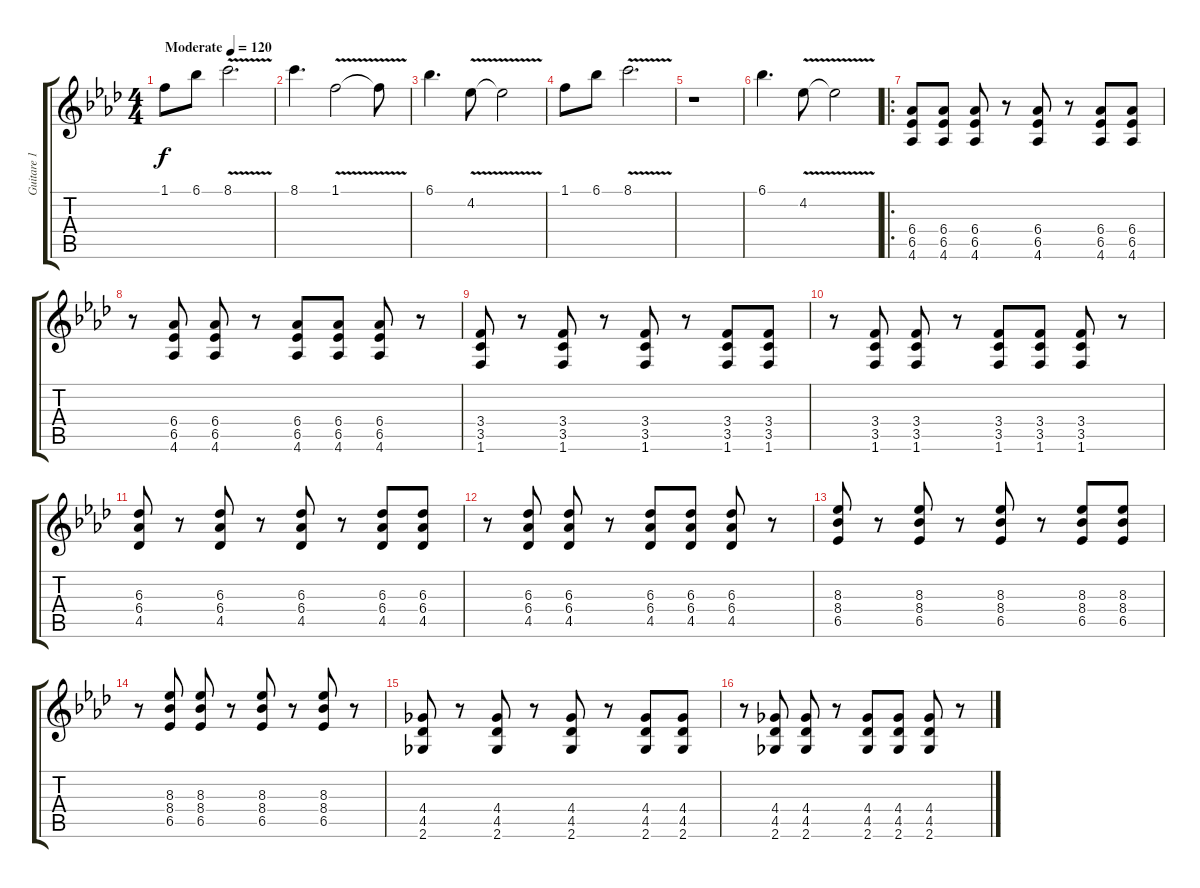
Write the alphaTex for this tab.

\track ("Guitare 1" "Guitare 1") {instrument electricguitarclean}
\staff {score tabs}
\tuning (E4 B3 G3 D3 A2 E2) {hide}
\ts (4 4)
\tempo (120 "Moderate")
\clef g2
\ks ab
1.1.8{dy f instrument electricguitarclean} 6.1.8 8.1{v}.2{d} |
8.1.4{d} 1.1{v}.2 1.1{t}.8 |
6.1.4{d} 4.2{v}.8 4.2{t}.2 |
1.1.8 6.1.8 8.1{v}.2{d} |
r.1 |
6.1.4{d} 4.2{v}.8 4.2{t}.2 |
\ro
(6.4 6.5 4.6).8 (6.4 6.5 4.6).8 (6.4 6.5 4.6).8 r.8 (6.4 6.5 4.6).8 r.8 (6.4 6.5 4.6).8 (6.4 6.5 4.6).8 |
r.8 (6.4 6.5 4.6).8 (6.4 6.5 4.6).8 r.8 (6.4 6.5 4.6).8 (6.4 6.5 4.6).8 (6.4 6.5 4.6).8 r.8 |
(3.4 3.5 1.6).8 r.8 (3.4 3.5 1.6).8 r.8 (3.4 3.5 1.6).8 r.8 (3.4 3.5 1.6).8 (3.4 3.5 1.6).8 |
r.8 (3.4 3.5 1.6).8 (3.4 3.5 1.6).8 r.8 (3.4 3.5 1.6).8 (3.4 3.5 1.6).8 (3.4 3.5 1.6).8 r.8 |
(6.3 6.4 4.5).8 r.8 (6.3 6.4 4.5).8 r.8 (6.3 6.4 4.5).8 r.8 (6.3 6.4 4.5).8 (6.3 6.4 4.5).8 |
r.8 (6.3 6.4 4.5).8 (6.3 6.4 4.5).8 r.8 (6.3 6.4 4.5).8 (6.3 6.4 4.5).8 (6.3 6.4 4.5).8 r.8 |
(8.3 8.4 6.5).8 r.8 (8.3 8.4 6.5).8 r.8 (8.3 8.4 6.5).8 r.8 (8.3 8.4 6.5).8 (8.3 8.4 6.5).8 |
r.8 (8.3 8.4 6.5).8 (8.3 8.4 6.5).8 r.8 (8.3 8.4 6.5).8 r.8 (8.3 8.4 6.5).8 r.8 |
(4.4 4.5 2.6).8 r.8 (4.4 4.5 2.6).8 r.8 (4.4 4.5 2.6).8 r.8 (4.4 4.5 2.6).8 (4.4 4.5 2.6).8 |
r.8 (4.4 4.5 2.6).8 (4.4 4.5 2.6).8 r.8 (4.4 4.5 2.6).8 (4.4 4.5 2.6).8 (4.4 4.5 2.6).8 r.8
